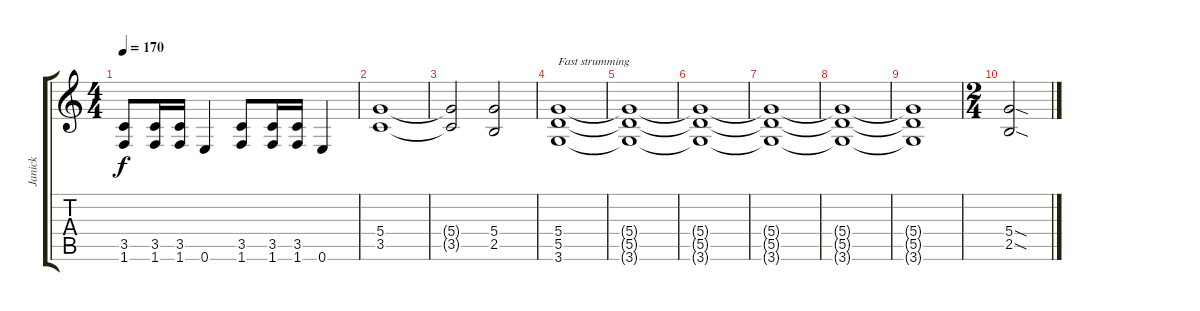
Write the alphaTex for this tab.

\track ("Janick" "Janick") {instrument distortionguitar}
\staff {score tabs}
\tuning (E4 B3 G3 D3 A2 E2) {hide}
\ts (4 4)
\tempo 170
\clef g2
\ks c
(3.5 1.6).8{dy f} (3.5 1.6).16 (3.5 1.6).16 0.6.4 (3.5 1.6).8 (3.5 1.6).16 (3.5 1.6).16 0.6.4 |
(5.4 3.5).1 |
(5.4{t} 3.5{t}).2 (5.4 2.5).2 |
(5.4 5.5 3.6).1{txt "Fast strumming"} |
(5.4{t} 5.5{t} 3.6{t}).1 |
(5.4{t} 5.5{t} 3.6{t}).1 |
(5.4{t} 5.5{t} 3.6{t}).1 |
(5.4{t} 5.5{t} 3.6{t}).1 |
(5.4{t} 5.5{t} 3.6{t}).1 |
\ts (2 4)
(5.4{sod} 2.5{sod}).2
